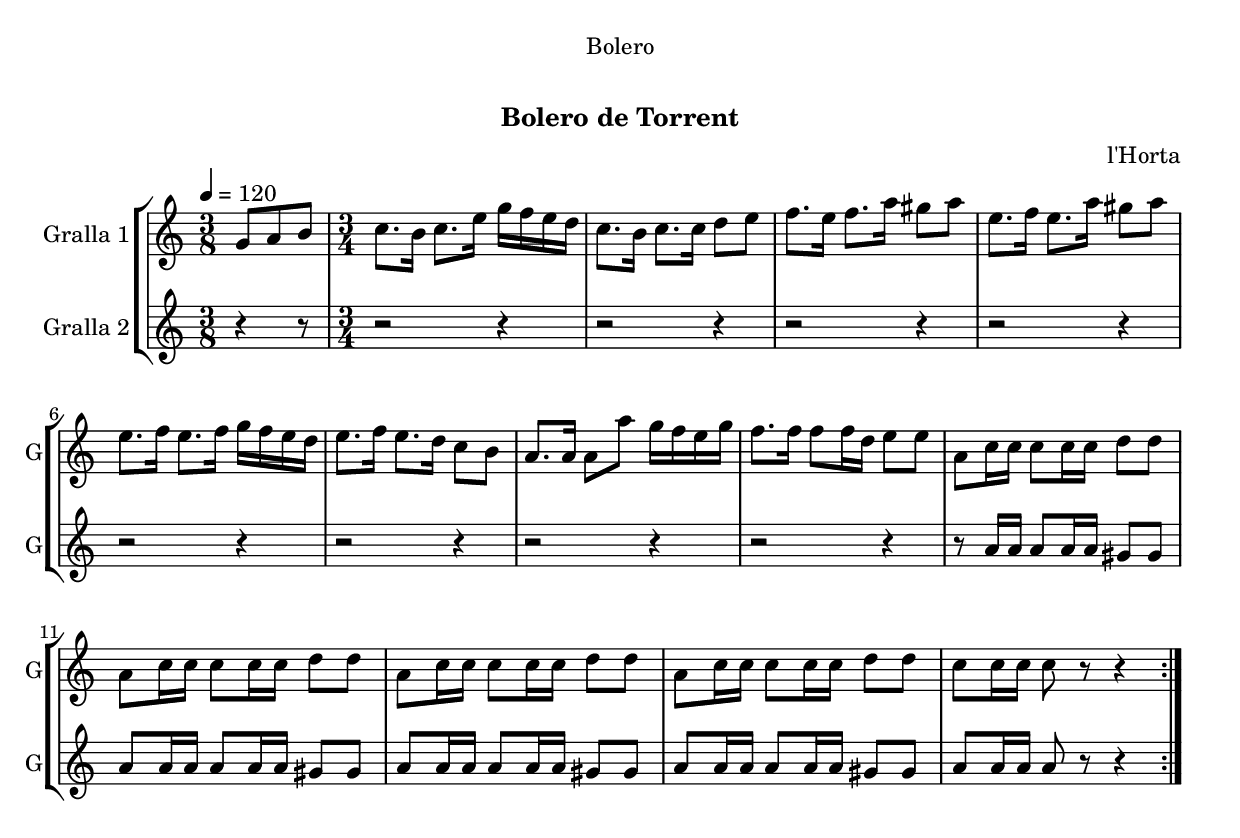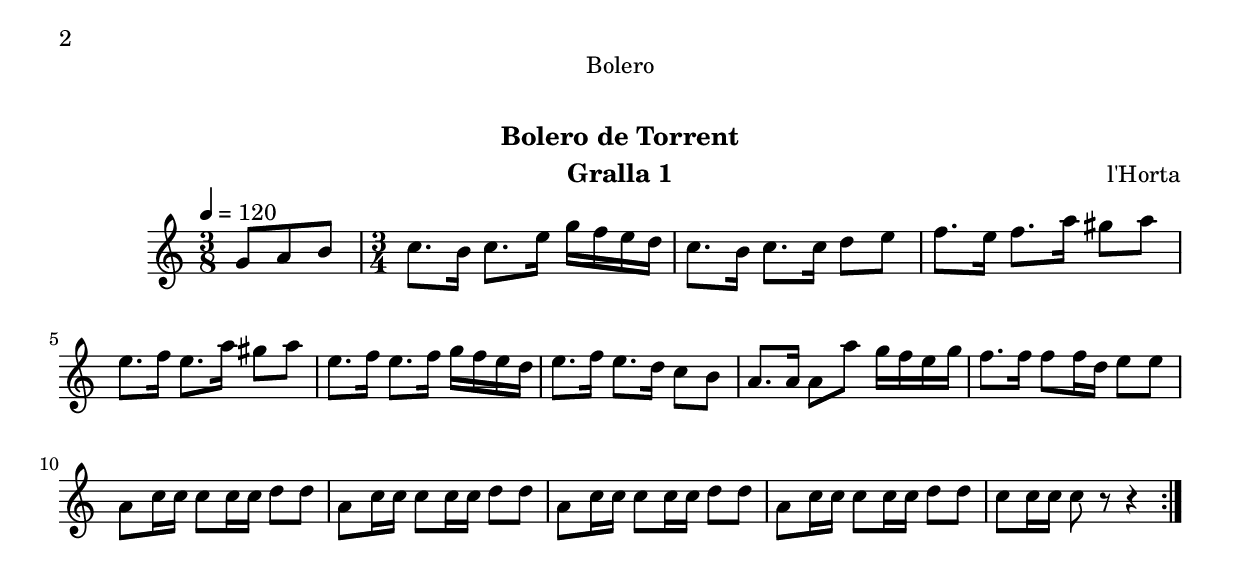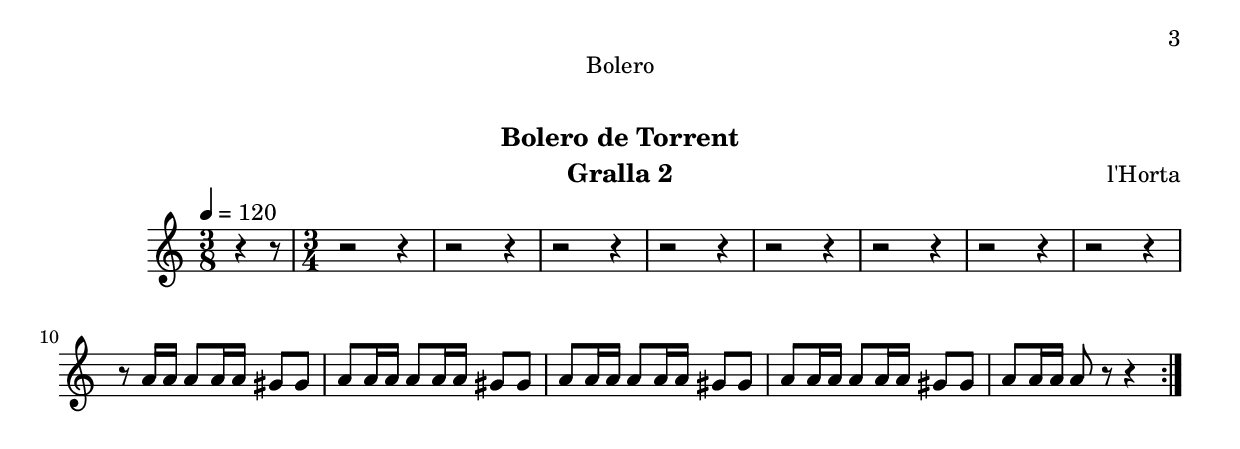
\version "2.22.1"

\header {
  dedication="Bolero"
  title="  "
  subtitle="Bolero de Torrent"
  subsubtitle=""
  poet=""
  meter=""
  piece=""
  composer="l'Horta"
  arranger=""
  opus=""
  instrument=""
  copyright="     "
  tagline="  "
}

liniaroAa =
\relative g'
{
  \tempo 4=120
  \clef treble
  \key c \major
  \repeat volta 2 { \time 3/8 g8 a b  |
  \time 3/4   c8. b16 c8. e16 g f e d  |
  c8. b16 c8. c16 d8 e  |
  f8. e16 f8. a16 gis8 a  |
  %05
  e8. f16 e8. a16 gis8 a  |
  e8. f16 e8. f16 g f e d  |
  e8. f16 e8. d16 c8 b  |
  a8. a16 a8 a' g16 f e g  |
  f8. f16 f8 f16 d e8 e  |
  %10
  a,8 c16 c c8 c16 c d8 d  |
  a8 c16 c c8 c16 c d8 d  |
  a8 c16 c c8 c16 c d8 d  |
  a8 c16 c c8 c16 c d8 d  |
  c8 c16 c c8 r r4  | }
}

liniaroAb =
\relative a'
{
  \tempo 4=120
  \clef treble
  \key c \major
  \repeat volta 2 { \time 3/8 r4 r8  |
  \time 3/4   r2 r4  |
  r2 r4  |
  r2 r4  |
  %05
  r2 r4  |
  r2 r4  |
  r2 r4  |
  r2 r4  |
  r2 r4  |
  %10
  r8 a16 a a8 a16 a gis8 gis  |
  a8 a16 a a8 a16 a gis8 gis  |
  a8 a16 a a8 a16 a gis8 gis  |
  a8 a16 a a8 a16 a gis8 gis  |
  a8 a16 a a8 r r4  | }
}

\bookpart {
  \score {
    \new StaffGroup {
      \override Score.RehearsalMark #'self-alignment-X = #LEFT
      <<
        \new Staff \with {instrumentName = #"Gralla 1" shortInstrumentName = #"G"} \liniaroAa
        \new Staff \with {instrumentName = #"Gralla 2" shortInstrumentName = #"G"} \liniaroAb
      >>
    }
    \layout {}
  }
  \score { \unfoldRepeats
    \new StaffGroup {
      \override Score.RehearsalMark #'self-alignment-X = #LEFT
      <<
        \new Staff \with {instrumentName = #"Gralla 1" shortInstrumentName = #"G"} \liniaroAa
        \new Staff \with {instrumentName = #"Gralla 2" shortInstrumentName = #"G"} \liniaroAb
      >>
    }
    \midi {
      \set Staff.midiInstrument = "oboe"
      \set DrumStaff.midiInstrument = "drums"
    }
  }
}

\bookpart {
  \header {instrument="Gralla 1"}
  \score {
    \new StaffGroup {
      \override Score.RehearsalMark #'self-alignment-X = #LEFT
      <<
        \new Staff \liniaroAa
      >>
    }
    \layout {}
  }
  \score { \unfoldRepeats
    \new StaffGroup {
      \override Score.RehearsalMark #'self-alignment-X = #LEFT
      <<
        \new Staff \liniaroAa
      >>
    }
    \midi {
      \set Staff.midiInstrument = "oboe"
      \set DrumStaff.midiInstrument = "drums"
    }
  }
}

\bookpart {
  \header {instrument="Gralla 2"}
  \score {
    \new StaffGroup {
      \override Score.RehearsalMark #'self-alignment-X = #LEFT
      <<
        \new Staff \liniaroAb
      >>
    }
    \layout {}
  }
  \score { \unfoldRepeats
    \new StaffGroup {
      \override Score.RehearsalMark #'self-alignment-X = #LEFT
      <<
        \new Staff \liniaroAb
      >>
    }
    \midi {
      \set Staff.midiInstrument = "oboe"
      \set DrumStaff.midiInstrument = "drums"
    }
  }
}

